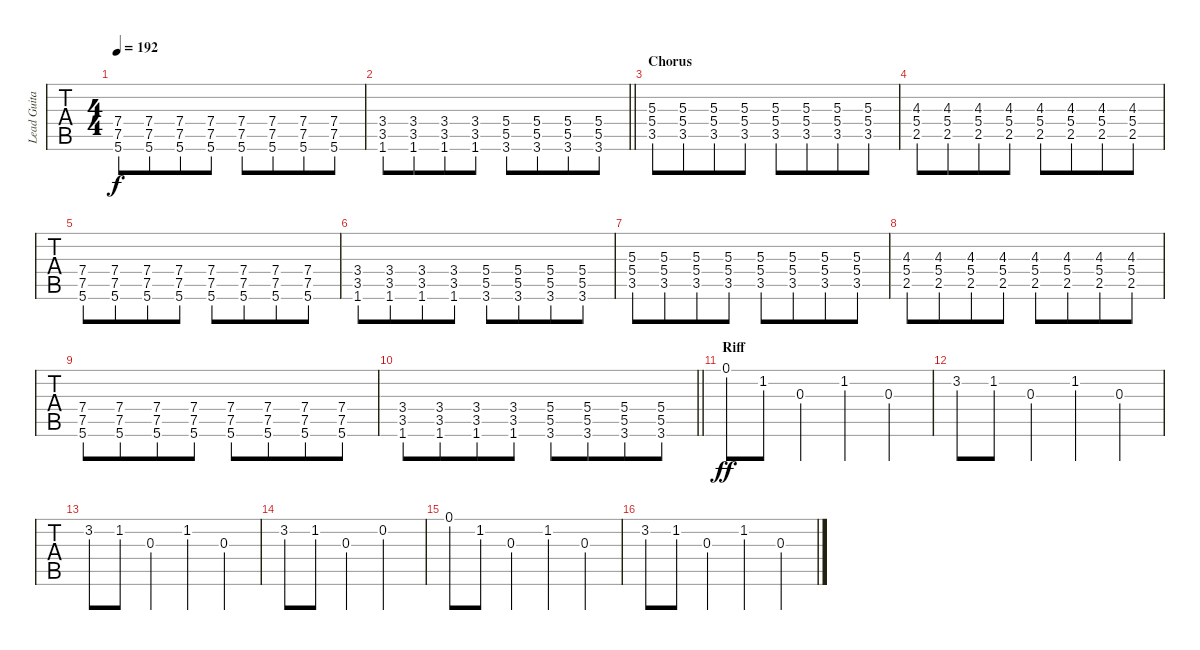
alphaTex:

\track ("Lead Guitar" "Lead Guita") {instrument distortionguitar}
\staff {tabs}
\tuning (E4 B3 G3 D3 A2 E2) {hide}
\ts (4 4)
\tempo 192
\clef g2
\ks c
(7.4 7.5 5.6).8{dy f} (7.4 7.5 5.6).8{beam merge} (7.4 7.5 5.6).8 (7.4 7.5 5.6).8 (7.4 7.5 5.6).8 (7.4 7.5 5.6).8{beam merge} (7.4 7.5 5.6).8 (7.4 7.5 5.6).8 |
\barLineRight lightlight
(3.4 3.5 1.6).8 (3.4 3.5 1.6).8{beam merge} (3.4 3.5 1.6).8 (3.4 3.5 1.6).8 (5.4 5.5 3.6).8 (5.4 5.5 3.6).8{beam merge} (5.4 5.5 3.6).8 (5.4 5.5 3.6).8 |
\section ("" "Chorus")
(5.3 5.4 3.5).8 (5.3 5.4 3.5).8{beam merge} (5.3 5.4 3.5).8 (5.3 5.4 3.5).8 (5.3 5.4 3.5).8 (5.3 5.4 3.5).8{beam merge} (5.3 5.4 3.5).8 (5.3 5.4 3.5).8 |
(4.3 5.4 2.5).8 (4.3 5.4 2.5).8{beam merge} (4.3 5.4 2.5).8 (4.3 5.4 2.5).8 (4.3 5.4 2.5).8 (4.3 5.4 2.5).8{beam merge} (4.3 5.4 2.5).8 (4.3 5.4 2.5).8 |
(7.4 7.5 5.6).8 (7.4 7.5 5.6).8{beam merge} (7.4 7.5 5.6).8 (7.4 7.5 5.6).8 (7.4 7.5 5.6).8 (7.4 7.5 5.6).8{beam merge} (7.4 7.5 5.6).8 (7.4 7.5 5.6).8 |
(3.4 3.5 1.6).8 (3.4 3.5 1.6).8{beam merge} (3.4 3.5 1.6).8 (3.4 3.5 1.6).8 (5.4 5.5 3.6).8 (5.4 5.5 3.6).8{beam merge} (5.4 5.5 3.6).8 (5.4 5.5 3.6).8 |
(5.3 5.4 3.5).8 (5.3 5.4 3.5).8{beam merge} (5.3 5.4 3.5).8 (5.3 5.4 3.5).8 (5.3 5.4 3.5).8 (5.3 5.4 3.5).8{beam merge} (5.3 5.4 3.5).8 (5.3 5.4 3.5).8 |
(4.3 5.4 2.5).8 (4.3 5.4 2.5).8{beam merge} (4.3 5.4 2.5).8 (4.3 5.4 2.5).8 (4.3 5.4 2.5).8 (4.3 5.4 2.5).8{beam merge} (4.3 5.4 2.5).8 (4.3 5.4 2.5).8 |
(7.4 7.5 5.6).8 (7.4 7.5 5.6).8{beam merge} (7.4 7.5 5.6).8 (7.4 7.5 5.6).8 (7.4 7.5 5.6).8 (7.4 7.5 5.6).8{beam merge} (7.4 7.5 5.6).8 (7.4 7.5 5.6).8 |
\barLineRight lightlight
(3.4 3.5 1.6).8 (3.4 3.5 1.6).8{beam merge} (3.4 3.5 1.6).8 (3.4 3.5 1.6).8 (5.4 5.5 3.6).8 (5.4 5.5 3.6).8{beam merge} (5.4 5.5 3.6).8 (5.4 5.5 3.6).8 |
\section ("" "Riff")
0.1.8{dy ff beam Down} 1.2.8{beam Down} 0.3.4{beam Down} 1.2.4{beam Down} 0.3.4{beam Down} |
3.2.8 1.2.8 0.3.4{beam Down} 1.2.4 0.3.4{beam Down} |
3.2.8 1.2.8 0.3.4{beam Down} 1.2.4 0.3.4{beam Down} |
3.2.8 1.2.8 0.3.4{beam Down} 0.2.2 |
0.1.8{beam Down} 1.2.8{beam Down} 0.3.4{beam Down} 1.2.4{beam Down} 0.3.4{beam Down} |
3.2.8 1.2.8 0.3.4{beam Down} 1.2.4 0.3.4{beam Down}
